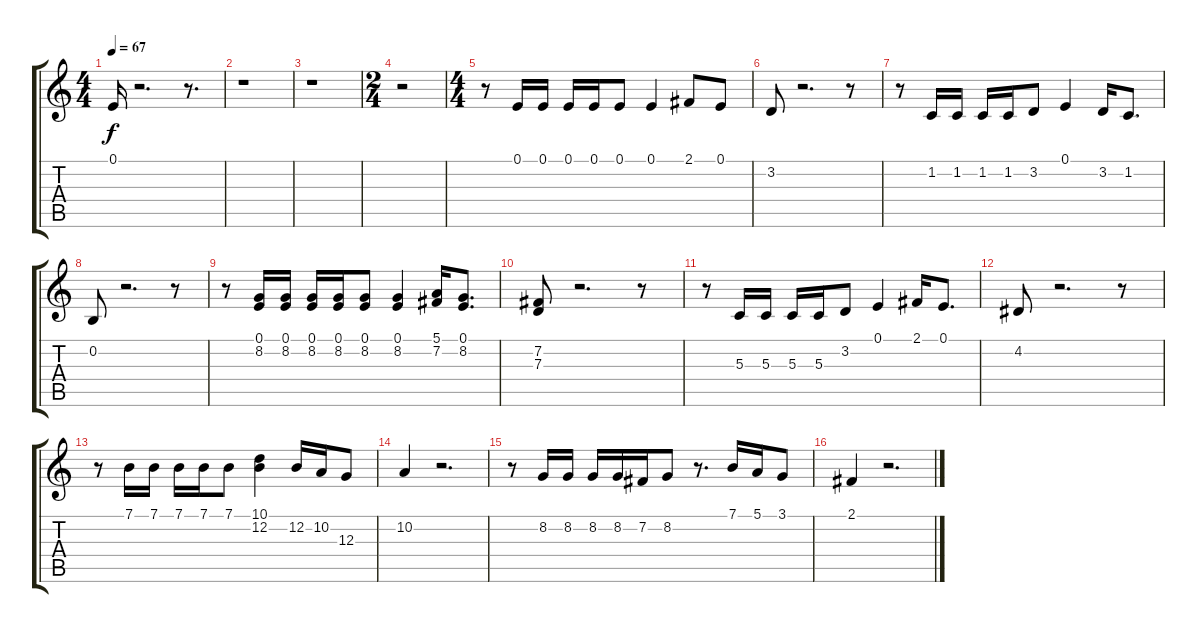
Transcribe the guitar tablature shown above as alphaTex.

\track "" {instrument clarinet}
\staff {score tabs}
\tuning (E4 B3 G3 D3 A2 E2) {hide}
\ts (4 4)
\tempo 67
\clef g2
\ks c
0.1{t}.16{dy f} r.2{d} r.8{d} |
r.1 |
r.1 |
\ts (2 4)
r.2 |
\ts (4 4)
r.8 0.1.16 0.1.16 0.1.16 0.1.16 0.1.8 0.1.4 2.1.8 0.1.8 |
3.2.8 r.2{d} r.8 |
r.8 1.2.16 1.2.16 1.2.16 1.2.16 3.2.8 0.1.4 3.2.16 1.2.8{d} |
0.2.8 r.2{d} r.8 |
r.8 (0.1 8.2).16 (0.1 8.2).16 (0.1 8.2).16 (0.1 8.2).16 (0.1 8.2).8 (0.1 8.2).4 (5.1 7.2).16 (0.1 8.2).8{d} |
(7.2 7.3).8 r.2{d} r.8 |
r.8 5.3.16 5.3.16 5.3.16 5.3.16 3.2.8 0.1.4 2.1.16 0.1.8{d} |
4.2.8 r.2{d} r.8 |
r.8 7.1.16 7.1.16 7.1.16 7.1.16 7.1.8 (10.1 12.2).4 12.2.16 10.2.16 12.3.8 |
10.2.4 r.2{d} |
r.8 8.2.16 8.2.16 8.2.16 8.2.16 7.2.16 8.2.8 r.8{d} 7.1.16 5.1.16 3.1.8 |
2.1.4 r.2{d}
